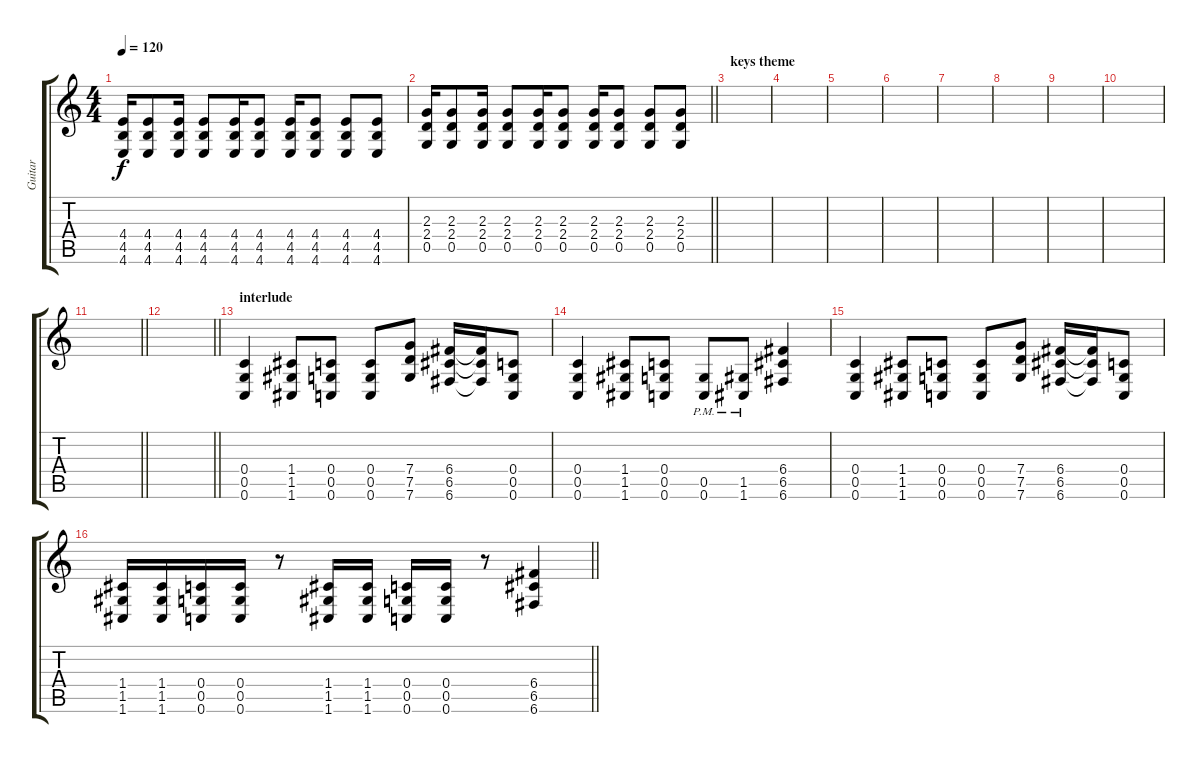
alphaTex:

\track ("Guitar" "Guitar") {instrument distortionguitar}
\staff {score tabs}
\tuning (D4 A3 F3 C3 G2 C2) {hide}
\ts (4 4)
\tempo 120
\clef g2
\ks c
(4.4 4.5 4.6).16{dy f} (4.4 4.5 4.6).8 (4.4 4.5 4.6).16 (4.4 4.5 4.6).8 (4.4 4.5 4.6).16 (4.4 4.5 4.6).8 (4.4 4.5 4.6).16 (4.4 4.5 4.6).8 (4.4 4.5 4.6).8 (4.4 4.5 4.6).8 |
\barLineRight lightlight
(2.3 2.4 0.5).16 (2.3 2.4 0.5).8 (2.3 2.4 0.5).16 (2.3 2.4 0.5).8 (2.3 2.4 0.5).16 (2.3 2.4 0.5).8 (2.3 2.4 0.5).16 (2.3 2.4 0.5).8 (2.3 2.4 0.5).8 (2.3 2.4 0.5).8 |
\section ("" "keys theme")
|
|
|
|
|
|
|
|
\barLineRight lightlight
|
\barLineRight lightlight
|
\section ("" "interlude")
(0.4 0.5 0.6).4 (1.4 1.5 1.6).8 (0.4 0.5 0.6).8 (0.4 0.5 0.6).8 (7.4 7.5 7.6).8 (6.4 6.5 6.6).16 (6.4{t} 6.5{t} 6.6{t}).16 (0.4 0.5 0.6).8 |
(0.4 0.5 0.6).4 (1.4 1.5 1.6).8 (0.4 0.5 0.6).8 (0.5{pm} 0.6{pm}).8 (1.5{pm} 1.6{pm}).8 (6.4 6.5 6.6).4 |
(0.4 0.5 0.6).4 (1.4 1.5 1.6).8 (0.4 0.5 0.6).8 (0.4 0.5 0.6).8 (7.4 7.5 7.6).8 (6.4 6.5 6.6).16 (6.4{t} 6.5{t} 6.6{t}).16 (0.4 0.5 0.6).8 |
\barLineRight lightlight
(1.4 1.5 1.6).16 (1.4 1.5 1.6).16 (0.4 0.5 0.6).16 (0.4 0.5 0.6).16 r.8 (1.4 1.5 1.6).16 (1.4 1.5 1.6).16 (0.4 0.5 0.6).16 (0.4 0.5 0.6).16 r.8 (6.4 6.5 6.6).4
